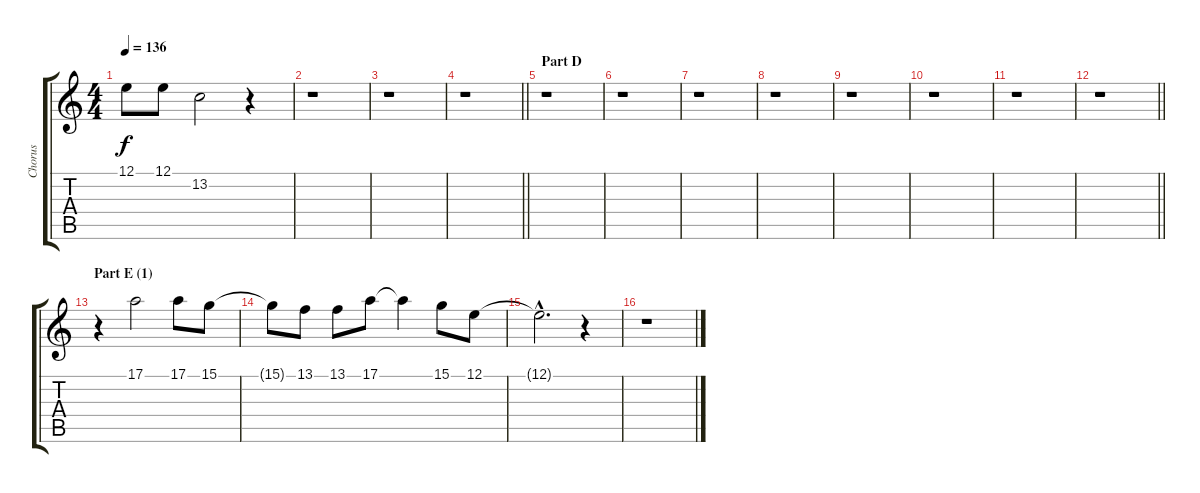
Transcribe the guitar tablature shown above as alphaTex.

\track ("Chorus" "Chorus") {instrument trumpet}
\staff {score tabs}
\tuning (E4 B3 G3 D3 A2 E2) {hide}
\ts (4 4)
\tempo 136
\clef g2
\ks c
12.1{t}.8{dy f} 12.1.8 13.2.2 r.4 |
r.1 |
r.1 |
\barLineRight lightlight
r.1 |
\section ("" "Part D")
r.1 |
r.1 |
r.1 |
r.1 |
r.1 |
r.1 |
r.1 |
\barLineRight lightlight
r.1 |
\section ("" "Part E (1)")
r.4 17.1.2 17.1.8 15.1.8 |
15.1{t}.8 13.1.8 13.1.8 17.1.8 17.1{t}.4 15.1.8 12.1.8 |
12.1{hac t}.2{d} r.4 |
r.1
